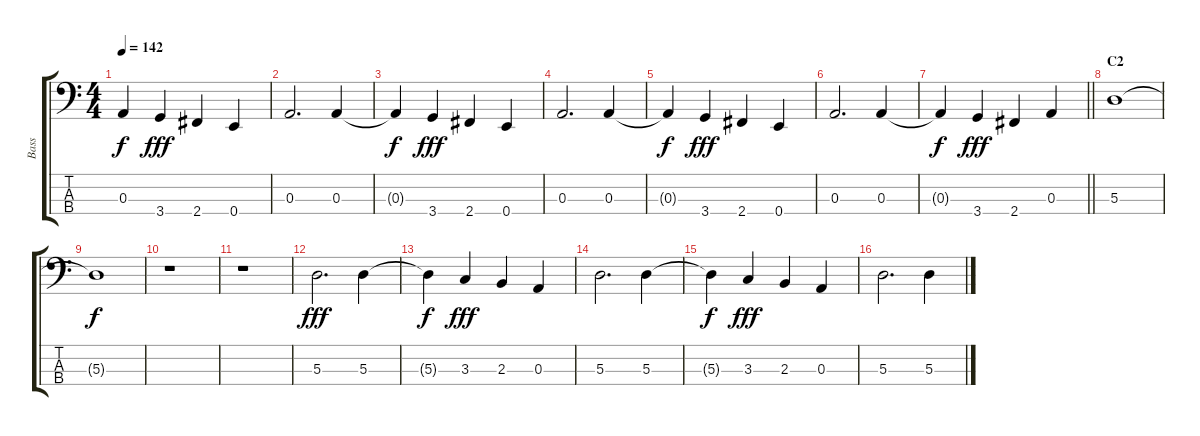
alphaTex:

\track ("Bass" "Bass") {instrument electricbassfinger}
\staff {score tabs}
\tuning (G2 D2 A1 E1) {hide}
\ts (4 4)
\tempo 142
\clef f4
\ks c
0.3{t}.4{dy f} 3.4.4{dy fff} 2.4.4 0.4.4 |
0.3.2{d} 0.3.4 |
0.3{t}.4{dy f} 3.4.4{dy fff} 2.4.4 0.4.4 |
0.3.2{d} 0.3.4 |
0.3{t}.4{dy f} 3.4.4{dy fff} 2.4.4 0.4.4 |
0.3.2{d} 0.3.4 |
\barLineRight lightlight
0.3{t}.4{dy f} 3.4.4{dy fff} 2.4.4 0.3.4 |
\section ("" "C2")
5.3.1 |
5.3{t}.1{dy f} |
r.1 |
r.1 |
5.3.2{d dy fff} 5.3.4 |
5.3{t}.4{dy f} 3.3.4{dy fff} 2.3.4 0.3.4 |
5.3.2{d} 5.3.4 |
5.3{t}.4{dy f} 3.3.4{dy fff} 2.3.4 0.3.4 |
5.3.2{d} 5.3.4
